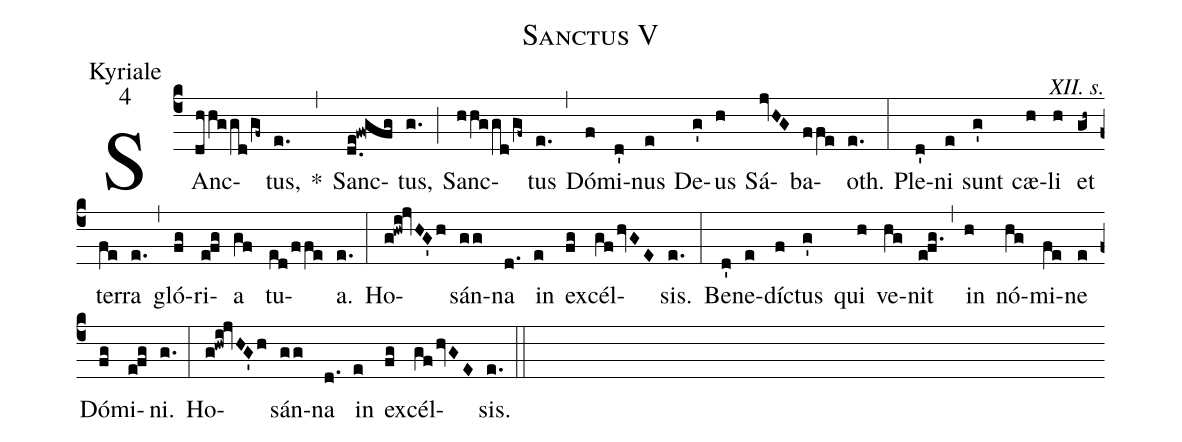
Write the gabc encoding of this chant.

name:Sanctus V;
office-part:Kyriale;
mode:4;
commentary:XII. s.;
%%
(c4) SAnc(dhhggd/gf~)tus,(e.) *(,) Sanc(d.e!fw!gfg)tus,(g.) (;) Sanc(hhggd/gf~)tus(e.) (,) Dó(f)mi(d')nus(e) De(g')us(h) Sá(jvHG)ba(ffe)oth.(e.) (:)
Ple(d')ni(e) sunt(g') cæ(h)li(h) et(gh~) ter(fe)ra(e.) (,) gló(fg)ri(e!fg)a(gf) tu(ed/ffe)a.(e.) (:)
Ho(g!hwi!jvHG'h)sán(gg)na(d.) in(e) ex(fg)cél(gf/hvGE)sis.(e.) (:)
Be(d')ne(e)díc(f)tus(g') qui(h) ve(hg)nit(e!fg.) (,) in(h) nó(hg)mi(fe)ne(e) Dó(fg)mi(e!fg)ni.(g.) (:)
Ho(g!hwi!jvHG'h)sán(gg)na(d.) in(e) ex(fg)cél(gf/hvGE)sis.(e.) (::)
